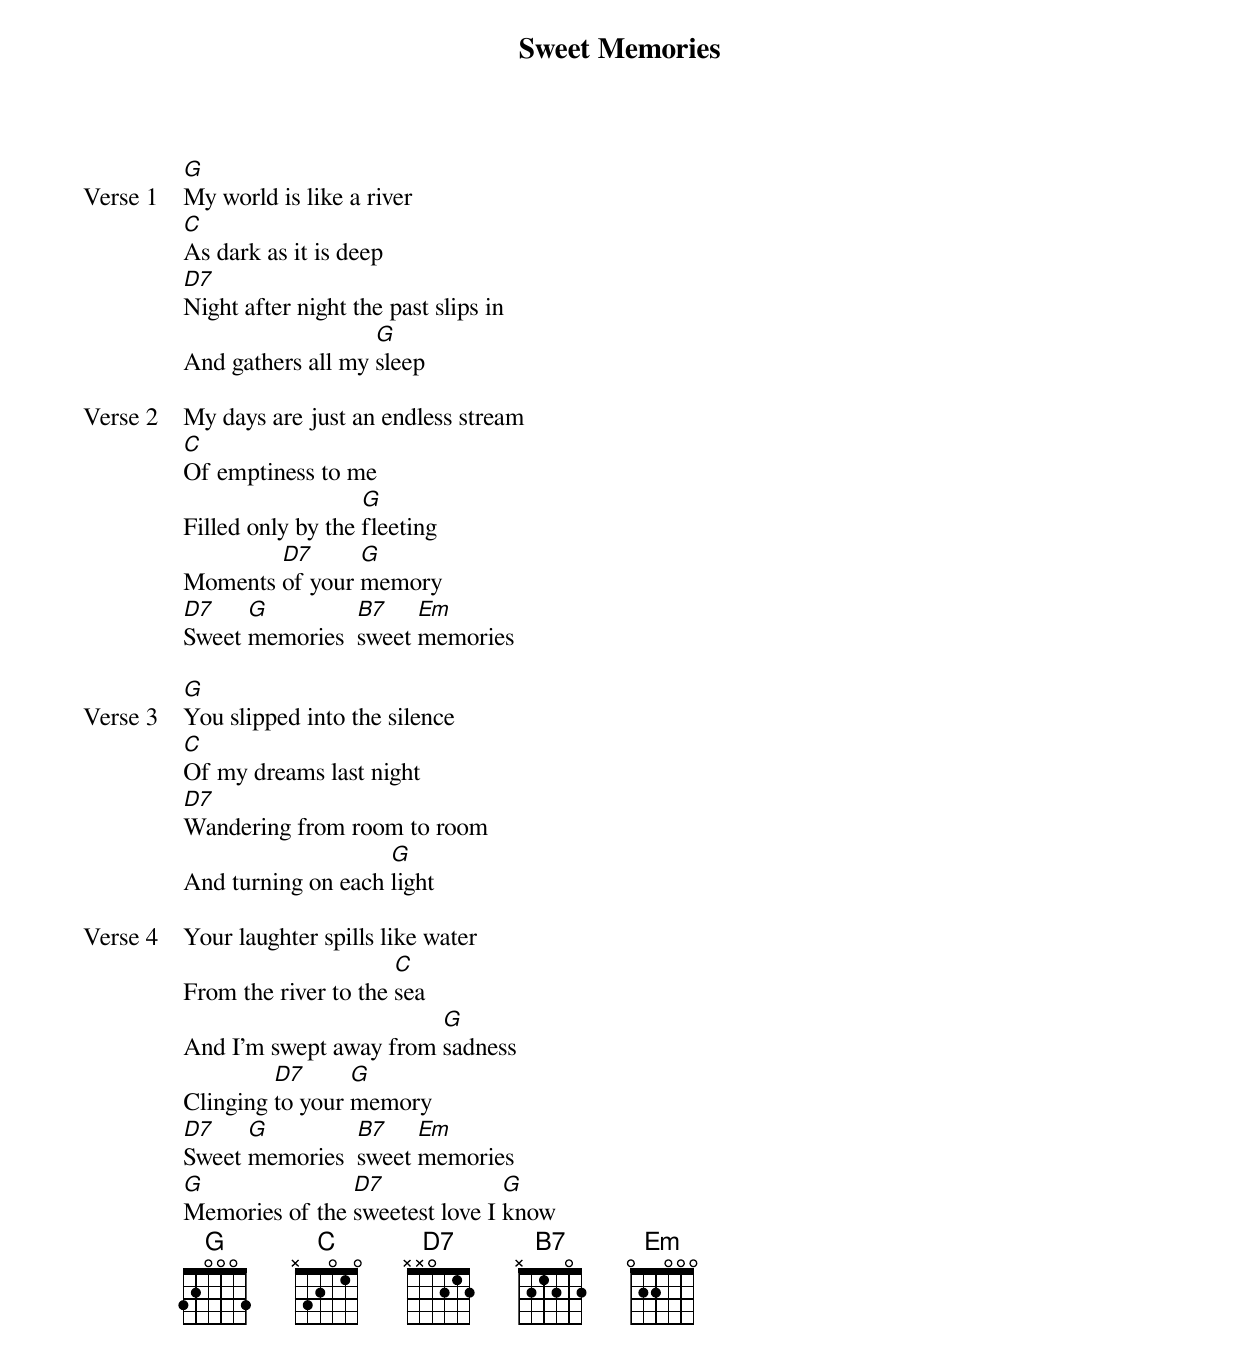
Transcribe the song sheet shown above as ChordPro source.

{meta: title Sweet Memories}
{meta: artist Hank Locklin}
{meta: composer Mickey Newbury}

{start_of_verse: Verse 1}
[G]My world is like a river
[C]As dark as it is deep
[D7]Night after night the past slips in
And gathers all my [G]sleep
{end_of_verse}

{start_of_verse: Verse 2}
My days are just an endless stream
[C]Of emptiness to me
Filled only by the [G]fleeting
Moments [D7]of your [G]memory
[D7]Sweet [G]memories  [B7]sweet [Em]memories
{end_of_verse}

{start_of_verse: Verse 3}
[G]You slipped into the silence
[C]Of my dreams last night
[D7]Wandering from room to room
And turning on each [G]light
{end_of_verse}

{start_of_verse: Verse 4}
Your laughter spills like water
From the river to the [C]sea
And I'm swept away from [G]sadness
Clinging [D7]to your [G]memory
[D7]Sweet [G]memories  [B7]sweet [Em]memories
[G]Memories of the [D7]sweetest love I [G]know
{end_of_verse}
